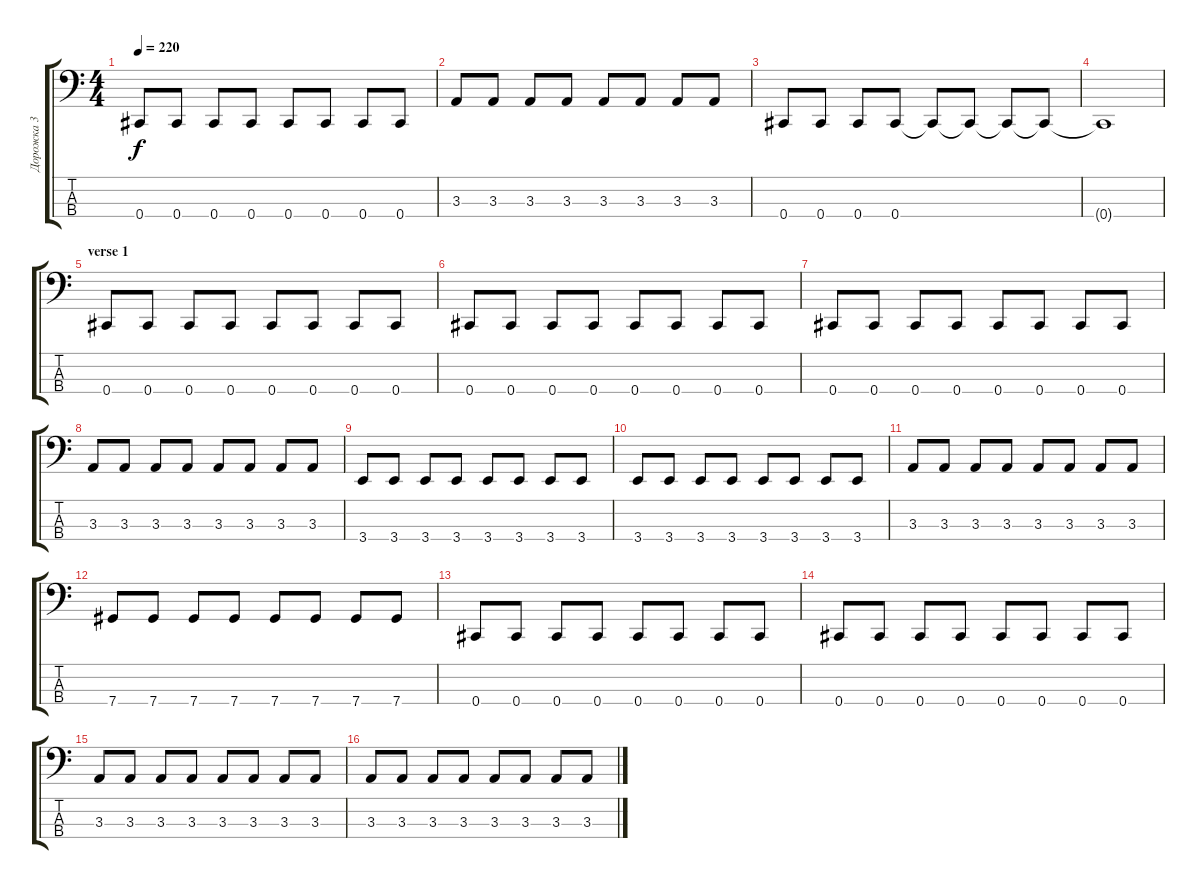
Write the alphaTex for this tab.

\track ("Дорожка 3" "Дорожка 3") {instrument electricbassfinger}
\staff {score tabs}
\tuning (E2 B1 Gb1 Db1) {hide}
\ts (4 4)
\tempo 220
\clef f4
\ks c
0.4.8{dy f} 0.4.8 0.4.8 0.4.8 0.4.8 0.4.8 0.4.8 0.4.8 |
3.3.8 3.3.8 3.3.8 3.3.8 3.3.8 3.3.8 3.3.8 3.3.8 |
0.4.8 0.4.8 0.4.8 0.4.8 0.4{t}.8 0.4{t}.8 0.4{t}.8 0.4{t}.8 |
0.4{t}.1 |
\section ("" "verse 1")
0.4.8 0.4.8 0.4.8 0.4.8 0.4.8 0.4.8 0.4.8 0.4.8 |
0.4.8 0.4.8 0.4.8 0.4.8 0.4.8 0.4.8 0.4.8 0.4.8 |
0.4.8 0.4.8 0.4.8 0.4.8 0.4.8 0.4.8 0.4.8 0.4.8 |
3.3.8 3.3.8 3.3.8 3.3.8 3.3.8 3.3.8 3.3.8 3.3.8 |
3.4.8 3.4.8 3.4.8 3.4.8 3.4.8 3.4.8 3.4.8 3.4.8 |
3.4.8 3.4.8 3.4.8 3.4.8 3.4.8 3.4.8 3.4.8 3.4.8 |
3.3.8 3.3.8 3.3.8 3.3.8 3.3.8 3.3.8 3.3.8 3.3.8 |
7.4.8 7.4.8 7.4.8 7.4.8 7.4.8 7.4.8 7.4.8 7.4.8 |
0.4.8 0.4.8 0.4.8 0.4.8 0.4.8 0.4.8 0.4.8 0.4.8 |
0.4.8 0.4.8 0.4.8 0.4.8 0.4.8 0.4.8 0.4.8 0.4.8 |
3.3.8 3.3.8 3.3.8 3.3.8 3.3.8 3.3.8 3.3.8 3.3.8 |
3.3.8 3.3.8 3.3.8 3.3.8 3.3.8 3.3.8 3.3.8 3.3.8
